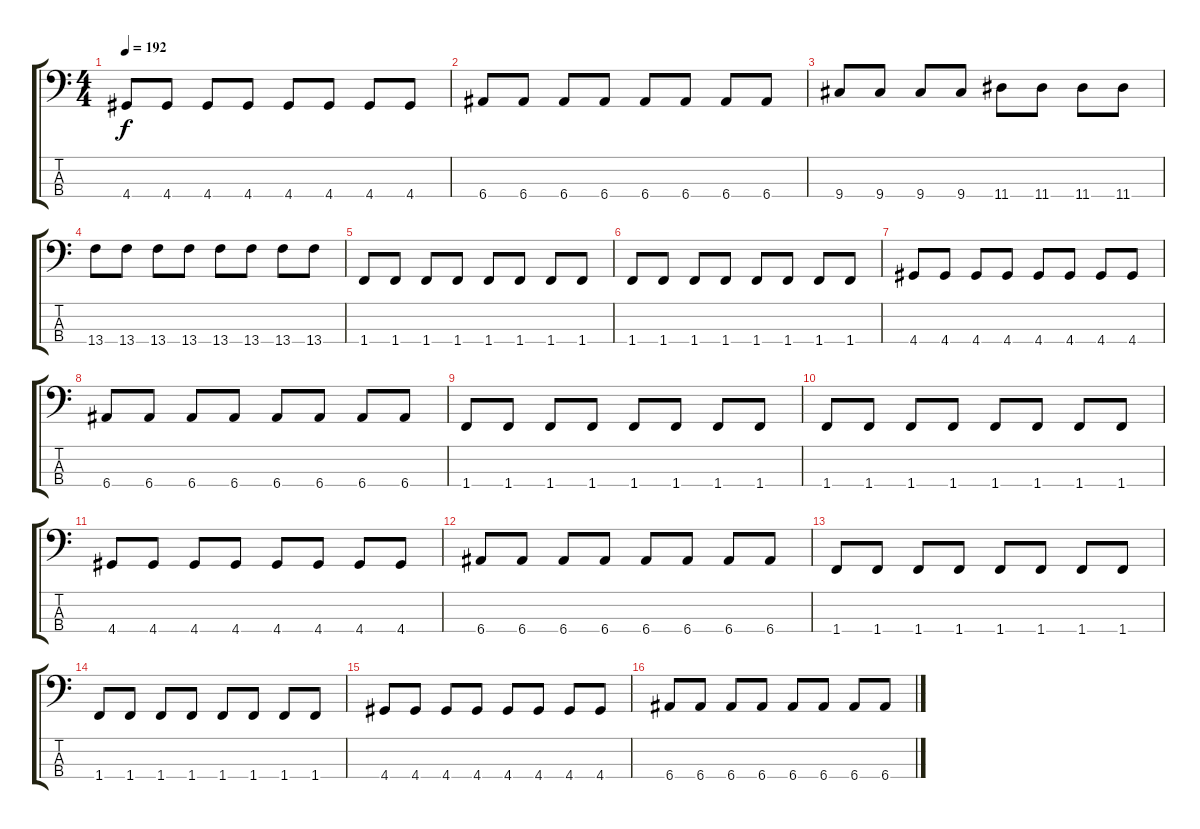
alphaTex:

\track "" {instrument electricbassfinger}
\staff {score tabs}
\tuning (G2 D2 A1 E1) {hide}
\ts (4 4)
\tempo 192
\clef f4
\ks c
4.4.8{dy f} 4.4.8 4.4.8 4.4.8 4.4.8 4.4.8 4.4.8 4.4.8 |
6.4.8 6.4.8 6.4.8 6.4.8 6.4.8 6.4.8 6.4.8 6.4.8 |
9.4.8 9.4.8 9.4.8 9.4.8 11.4.8 11.4.8 11.4.8 11.4.8 |
13.4.8 13.4.8 13.4.8 13.4.8 13.4.8 13.4.8 13.4.8 13.4.8 |
1.4.8 1.4.8 1.4.8 1.4.8 1.4.8 1.4.8 1.4.8 1.4.8 |
1.4.8 1.4.8 1.4.8 1.4.8 1.4.8 1.4.8 1.4.8 1.4.8 |
4.4.8 4.4.8 4.4.8 4.4.8 4.4.8 4.4.8 4.4.8 4.4.8 |
6.4.8 6.4.8 6.4.8 6.4.8 6.4.8 6.4.8 6.4.8 6.4.8 |
1.4.8 1.4.8 1.4.8 1.4.8 1.4.8 1.4.8 1.4.8 1.4.8 |
1.4.8 1.4.8 1.4.8 1.4.8 1.4.8 1.4.8 1.4.8 1.4.8 |
4.4.8 4.4.8 4.4.8 4.4.8 4.4.8 4.4.8 4.4.8 4.4.8 |
6.4.8 6.4.8 6.4.8 6.4.8 6.4.8 6.4.8 6.4.8 6.4.8 |
1.4.8 1.4.8 1.4.8 1.4.8 1.4.8 1.4.8 1.4.8 1.4.8 |
1.4.8 1.4.8 1.4.8 1.4.8 1.4.8 1.4.8 1.4.8 1.4.8 |
4.4.8 4.4.8 4.4.8 4.4.8 4.4.8 4.4.8 4.4.8 4.4.8 |
6.4.8 6.4.8 6.4.8 6.4.8 6.4.8 6.4.8 6.4.8 6.4.8
